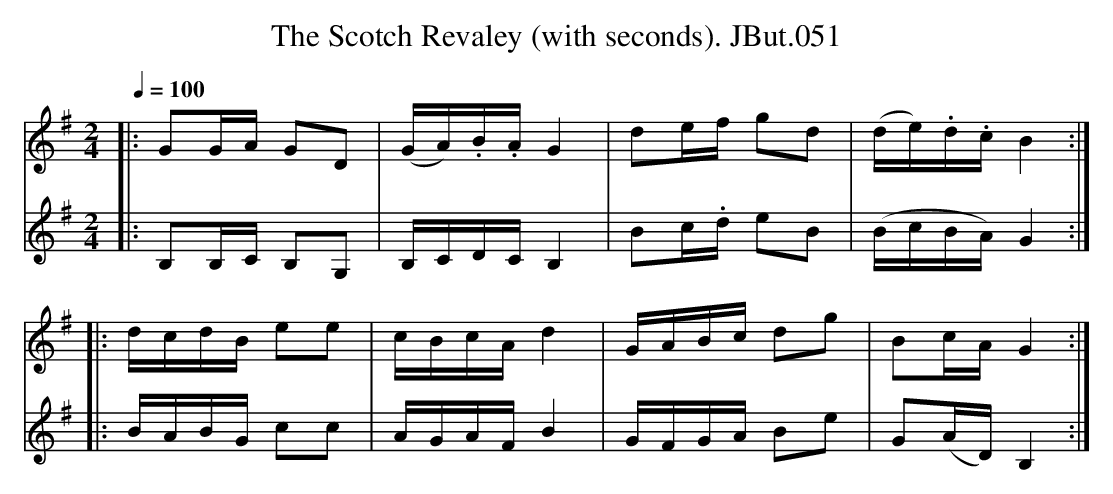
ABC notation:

X:1
T:Scotch Revaley (with seconds). JBut.051, The
M:2/4
L:1/8
Q:1/4=100
K:G
V:1
|: GG/A/ GD|(G/A/).B/.A/ G2|de/f/ gd|(d/e/).d/.c/ B2:|
|:d/c/d/B/ ee|c/B/c/A/ d2|G/A/B/c/ dg|Bc/A/ G2:|
V:2
|:B,B,/C/ B,G,|B,/C/D/C/ B,2|Bc/.d/ eB|(B/c/B/A/) G2:|
|:B/A/B/G/ cc|A/G/A/F/ B2|G/F/G/A/ Be|G(A/D/) B,2:|
